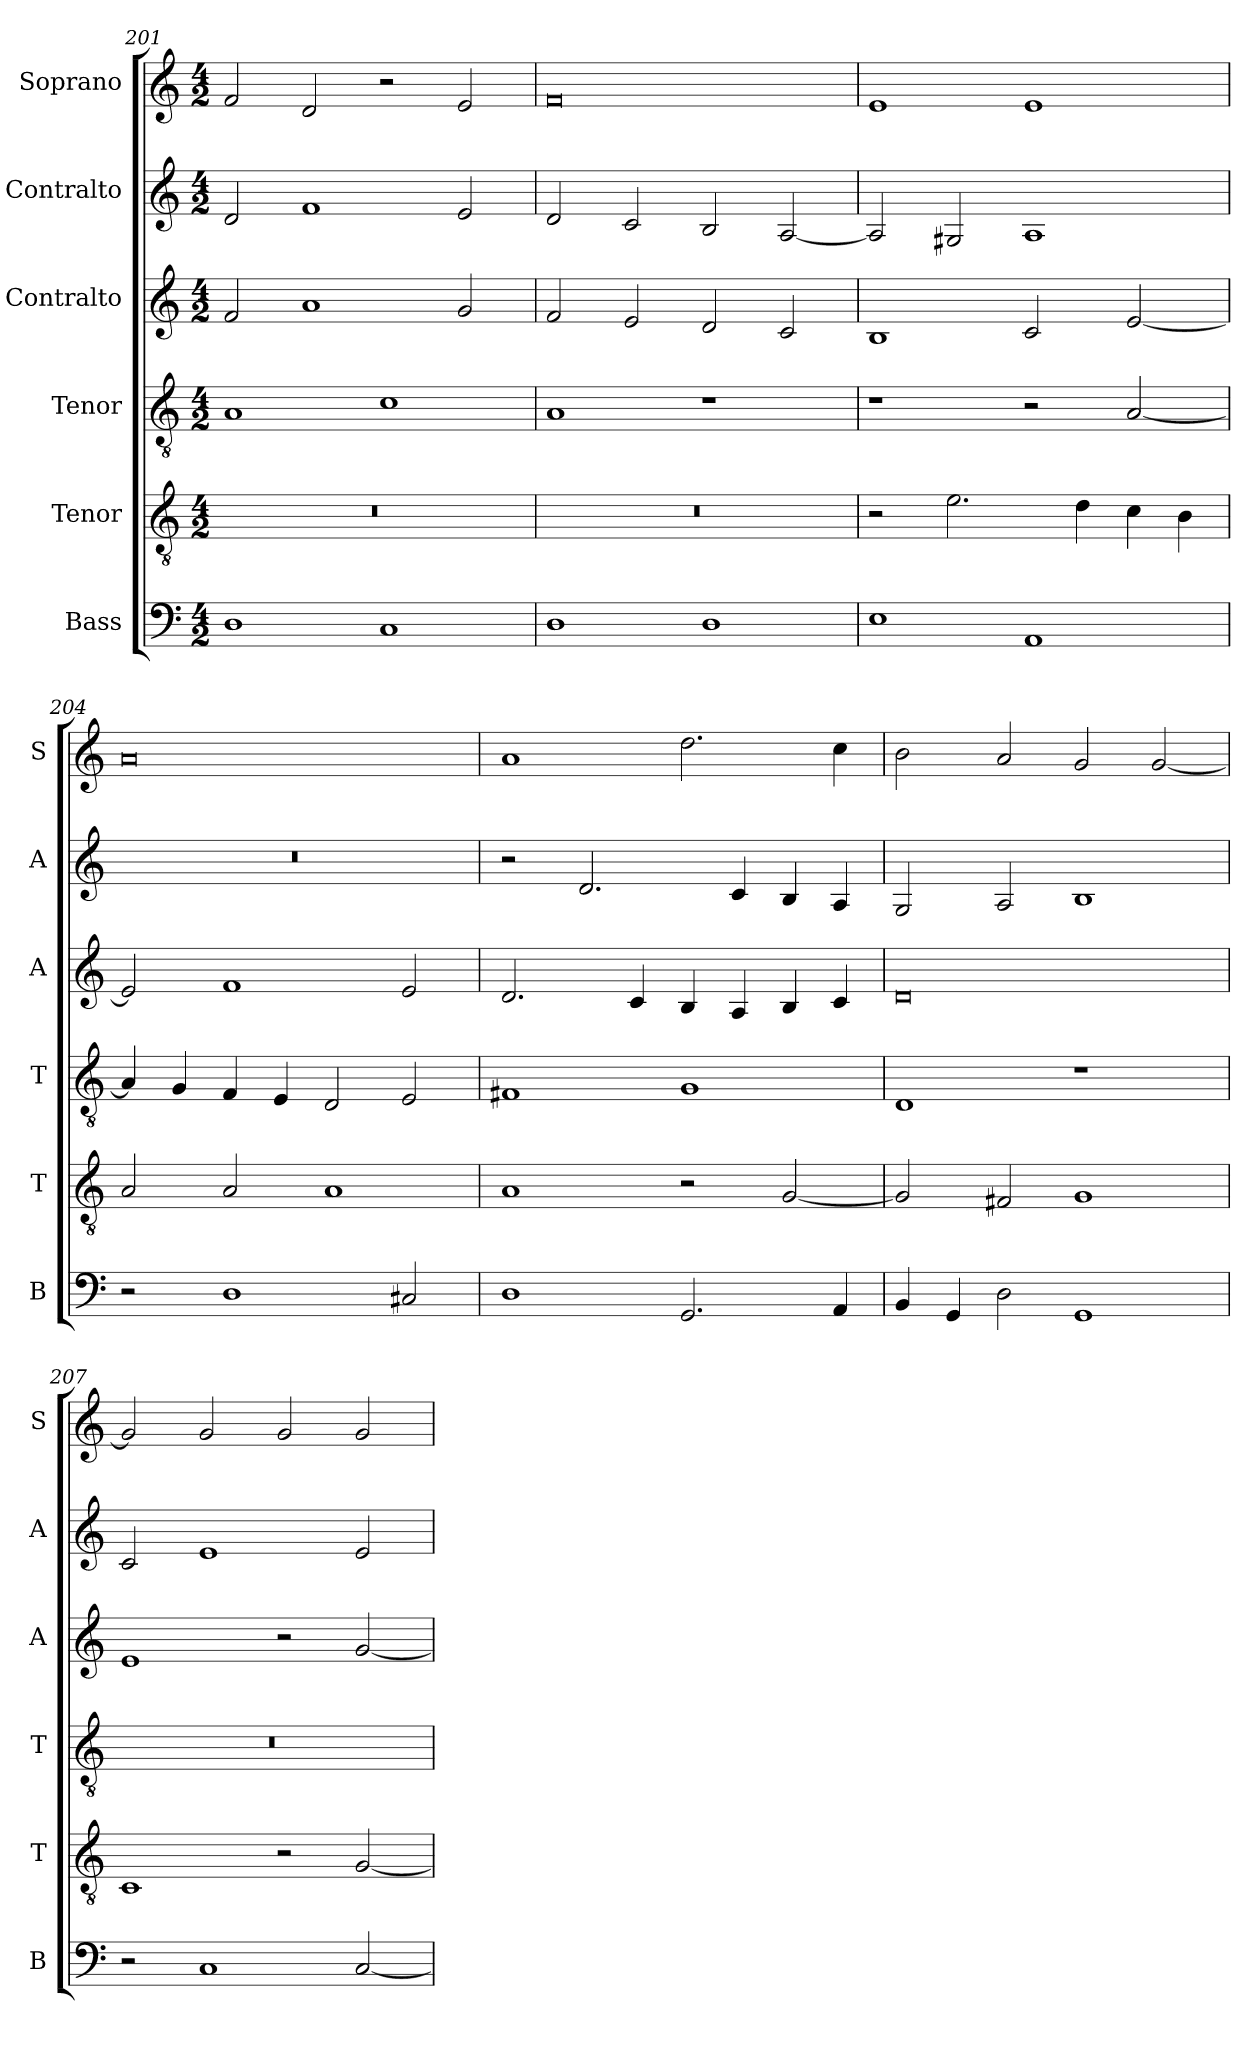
**kern	**kern	**kern	**kern	**kern	**kern
*part6	*part5	*part4	*part3	*part2	*part1
*staff6	*staff5	*staff4	*staff3	*staff2	*staff1
*I"Bass	*I"Tenor	*I"Tenor	*I"Contralto	*I"Contralto	*I"Soprano
*I'B	*I'T	*I'T	*I'A	*I'A	*I'S
*clefF4	*clefGv2	*clefGv2	*clefG2	*clefG2	*clefG2
*k[]	*k[]	*k[]	*k[]	*k[]	*k[]
*A:aeo	*A:aeo	*A:aeo	*A:aeo	*A:aeo	*A:aeo
*M4/2	*M4/2	*M4/2	*M4/2	*M4/2	*M4/2
=201	=201	=201	=201	=201	=201
1D	0r	1A	2f	2d	2f
.	.	.	1a	1f	2d
1C	.	1c	.	.	2r
.	.	.	2g	2e	2e
=202	=202	=202	=202	=202	=202
1D	0r	1A	2f	2d	0f
.	.	.	2e	2c	.
1D	.	1r	2d	2B	.
.	.	.	2c	[2A	.
=203	=203	=203	=203	=203	=203
1E	2r	1r	1B	2A]	1e
.	2.e	.	.	2G#X	.
1AA	.	2r	2c	1A	1e
.	4d	.	.	.	.
.	4c	[2A	[2e	.	.
.	4B	.	.	.	.
=204	=204	=204	=204	=204	=204
2r	2A	4A]	2e]	0r	0a
.	.	4G	.	.	.
1D	2A	4F	1f	.	.
.	.	4E	.	.	.
.	1A	2D	.	.	.
2C#X	.	2E	2e	.	.
=205	=205	=205	=205	=205	=205
1D	1A	1F#X	2.d	2r	1a
.	.	.	.	2.d	.
.	.	.	4c	.	.
2.GG	2r	1G	4B	.	2.dd
.	.	.	4A	4c	.
.	[2G	.	4B	4B	.
4AA	.	.	4c	4A	4cc
=206	=206	=206	=206	=206	=206
4BB	2G]	1D	0d	2G	2b
4GG	.	.	.	.	.
2D	2F#X	.	.	2A	2a
1GG	1G	1r	.	1B	2g
.	.	.	.	.	[2g
=207	=207	=207	=207	=207	=207
2r	1C	0r	1e	2c	2g]
1C	.	.	.	1e	2g
.	2r	.	2r	.	2g
[2C	[2G	.	[2g	2e	2g
=	=	=	=	=	=
*-	*-	*-	*-	*-	*-
